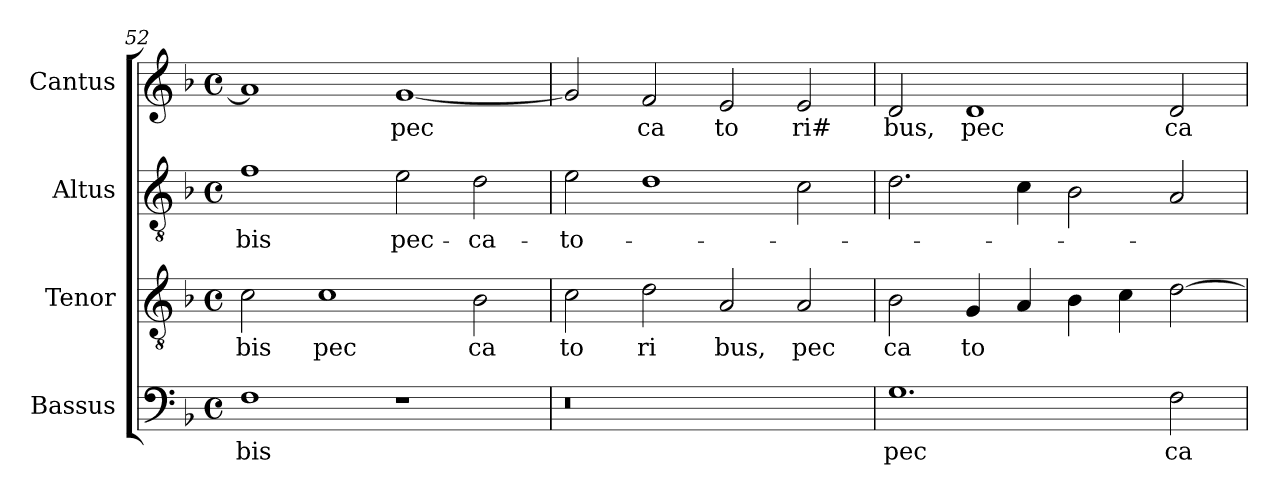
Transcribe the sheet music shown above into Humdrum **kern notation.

**kern	**text	**kern	**text	**kern	**text	**kern	**text
*part4	*part4	*part3	*part3	*part2	*part2	*part1	*part1
*staff4	*staff4	*staff3	*staff3	*staff2	*staff2	*staff1	*staff1
*I"Bassus	*	*I"Tenor	*	*I"Altus	*	*I"Cantus	*
!!LO:PB:g=z
*clefF4	*	*clefGv2	*	*clefGv2	*	*clefG2	*
*k[b-]	*	*k[b-]	*	*k[b-]	*	*k[b-]	*
*F:	*	*F:	*	*F:	*	*F:	*
*M4/4	*	*M4/4	*	*M4/4	*	*M4/4	*
*met(c)	*	*met(c)	*	*met(c)	*	*met(c)	*
=52	=52	=52	=52	=52	=52	=52	=52
!	!LO:LY:b:cj	!	!LO:LY:b:cj	!	!LO:LY:b:cj	!	!
1F	-bis	2c\	bis	1f	-bis	1a]	.
!	!	!	!LO:LY:b:cj	!	!	!	!
.	.	1c	pec	.	.	.	.
!	!	!	!	!	!LO:LY:b:cj	!	!LO:LY:b:cj
1r	.	.	.	2e\	pec-	[<1g	pec
!	!	!	!LO:LY:b:cj	!	!LO:LY:b:cj	!	!
.	.	2B-\	ca	2d\	-ca-	.	.
=53	=53	=53	=53	=53	=53	=53	=53
!	!	!	!LO:LY:b:cj	!	!LO:LY:b:cj	!	!
0r	.	2c\	to	2e\	-to-	2g/]	.
!	!	!	!LO:LY:b:cj	!	!	!	!LO:LY:b:cj
.	.	2d\	ri	1d	.	2f/	ca
!	!	!	!LO:LY:b:cj	!	!	!	!LO:LY:b:cj
.	.	2A/	bus,	.	.	2e/	to
!	!	!	!LO:LY:b:cj	!	!	!	!LO:LY:b:cj
.	.	2A/	pec	2c\	.	2e/	ri#
=54	=54	=54	=54	=54	=54	=54	=54
!	!LO:LY:b:cj	!	!LO:LY:b:cj	!	!	!	!LO:LY:b:cj
1.G	pec	2B-\	ca	2.d\	.	2d/	bus,
!	!	!	!LO:LY:b:cj	!	!	!	!LO:LY:b:cj
.	.	4G/	to	.	.	1d	pec
.	.	4A/	.	4c\	.	.	.
.	.	4B-\	.	2B-\	.	.	.
.	.	4c\	.	.	.	.	.
!	!LO:LY:b:cj	!	!	!	!	!	!LO:LY:b:cj
2F\	ca	[>2d\	.	2A/	.	2d/	ca
=	=	=	=	=	=	=	=
*-	*-	*-	*-	*-	*-	*-	*-
